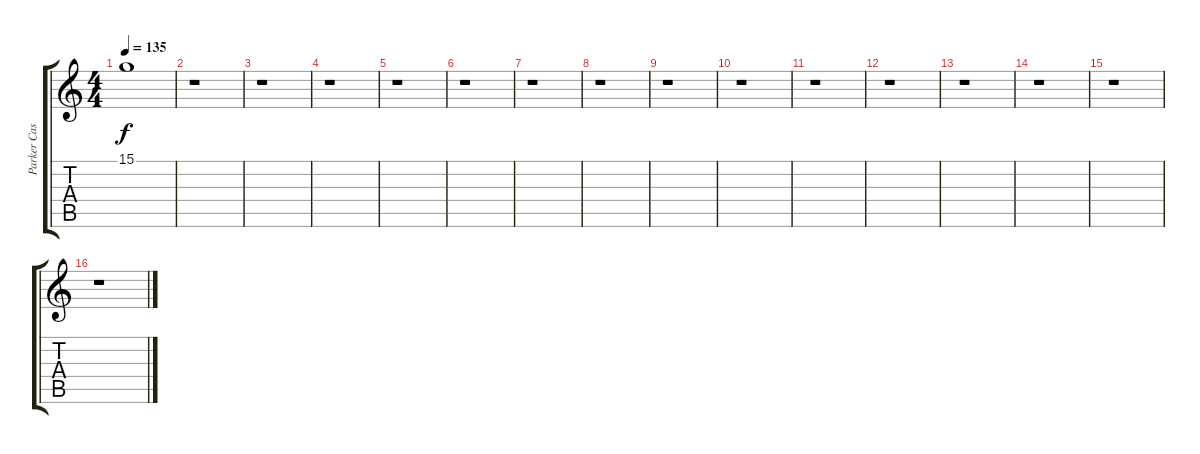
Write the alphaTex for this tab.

\track ("Parker Case (Keyboard)" "Parker Cas") {instrument acousticgrandpiano}
\staff {score tabs}
\tuning (E4 B3 G3 D3 A2 E2) {hide}
\ts (4 4)
\tempo 135
\clef g2
\ks c
15.1.1{dy f} |
r.1 |
r.1 |
r.1 |
r.1 |
r.1 |
r.1 |
r.1 |
r.1 |
r.1 |
r.1 |
r.1 |
r.1 |
r.1 |
r.1 |
r.1
